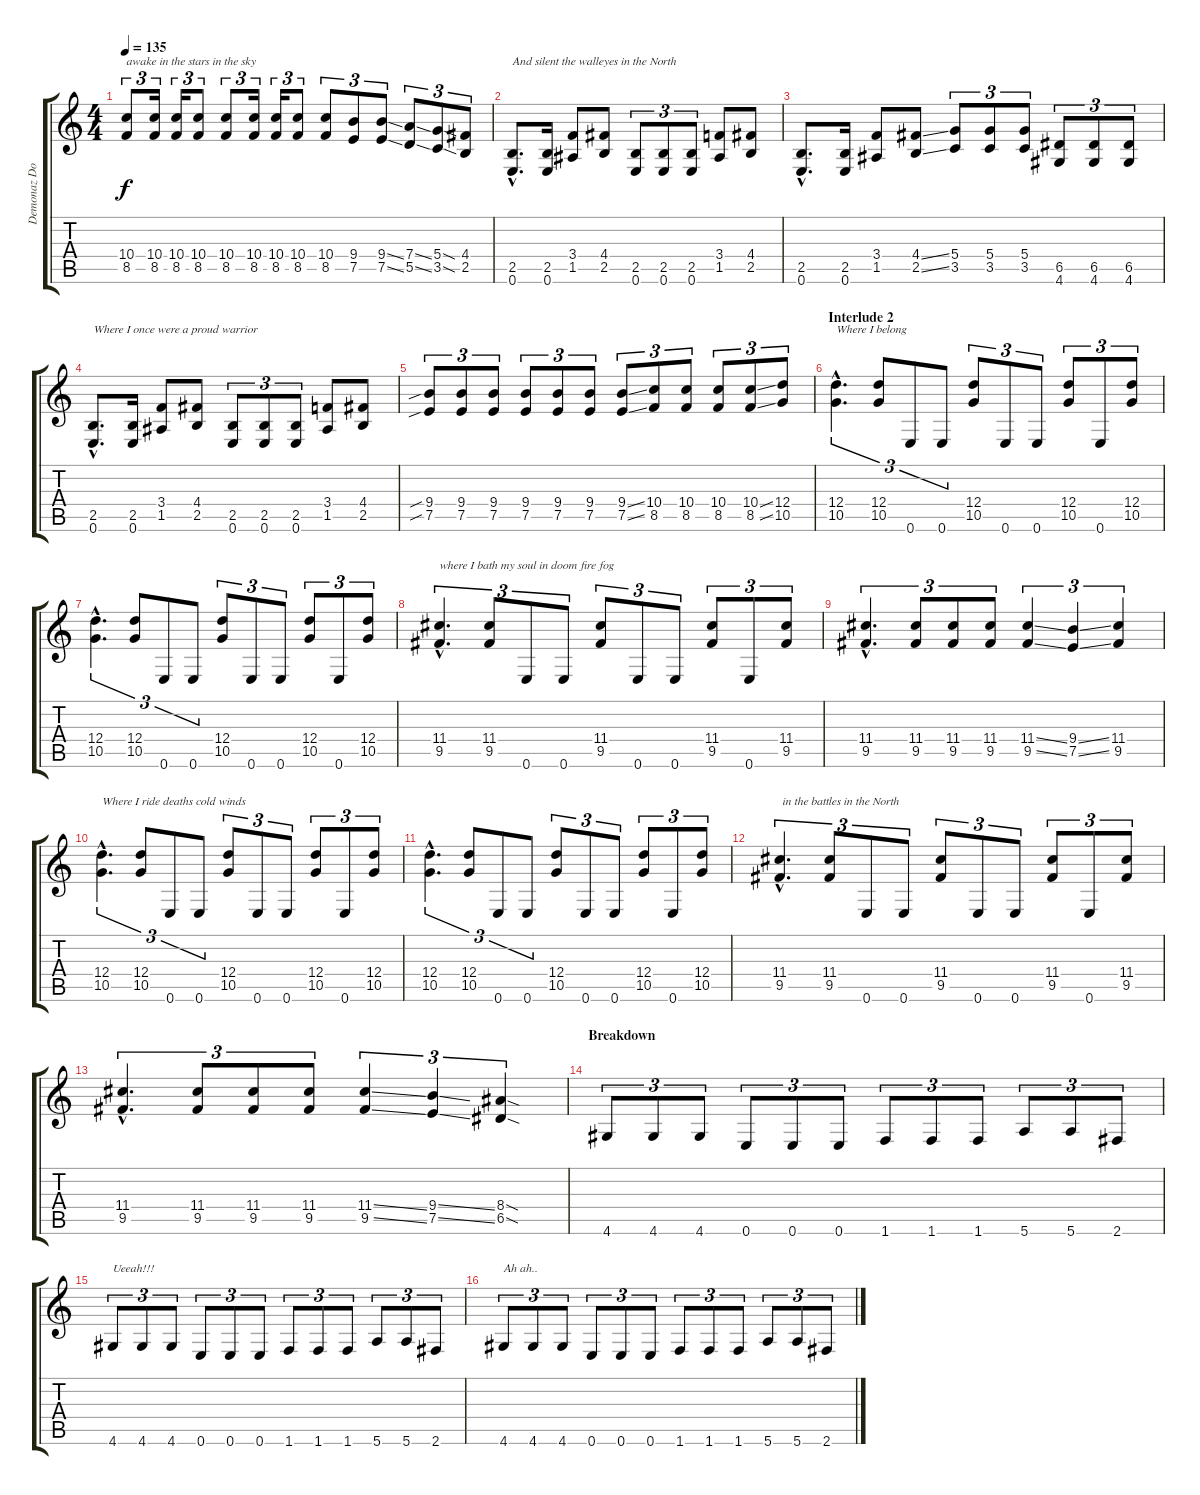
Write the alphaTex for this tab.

\track ("Demonaz Doom Occulta" "Demonaz Do") {instrument distortionguitar}
\staff {score tabs}
\tuning (E4 B3 G3 D3 A2 E2) {hide}
\ts (4 4)
\tempo 135
\clef g2
\ks c
(10.4 8.5).8{tu (3 2) txt "awake in the stars in the sky" dy f} (10.4 8.5).16{tu (3 2)} (10.4 8.5).16{tu (3 2)} (10.4 8.5).8{tu (3 2)} (10.4 8.5).8{tu (3 2)} (10.4 8.5).16{tu (3 2)} (10.4 8.5).16{tu (3 2)} (10.4 8.5).8{tu (3 2)} (10.4 8.5).8{tu (3 2)} (9.4 7.5).8{tu (3 2)} (9.4{ss} 7.5{ss}).8{tu (3 2)} (7.4{ss} 5.5{ss}).8{tu (3 2)} (5.4{sod} 3.5{sod}).8{tu (3 2)} (4.4 2.5).8{tu (3 2)} |
(2.5{hac} 0.6{hac}).8{d txt "And silent the walleyes in the North"} (2.5 0.6).16 (3.4 1.5).8 (4.4 2.5).8 (2.5 0.6).8{tu (3 2)} (2.5 0.6).8{tu (3 2)} (2.5 0.6).8{tu (3 2)} (3.4 1.5).8 (4.4 2.5).8 |
(2.5{hac} 0.6{hac}).8{d} (2.5 0.6).16 (3.4 1.5).8 (4.4{ss} 2.5{ss}).8 (5.4 3.5).8{tu (3 2)} (5.4 3.5).8{tu (3 2)} (5.4 3.5).8{tu (3 2)} (6.5 4.6).8{tu (3 2)} (6.5 4.6).8{tu (3 2)} (6.5 4.6).8{tu (3 2)} |
(2.5{hac} 0.6{hac}).8{d txt "Where I once were a proud warrior"} (2.5 0.6).16 (3.4 1.5).8 (4.4 2.5).8 (2.5 0.6).8{tu (3 2)} (2.5 0.6).8{tu (3 2)} (2.5 0.6).8{tu (3 2)} (3.4 1.5).8 (4.4 2.5).8 |
(9.4{sib} 7.5{sib}).8{tu (3 2)} (9.4 7.5).8{tu (3 2)} (9.4 7.5).8{tu (3 2)} (9.4 7.5).8{tu (3 2)} (9.4 7.5).8{tu (3 2)} (9.4 7.5).8{tu (3 2)} (9.4{ss} 7.5{ss}).8{tu (3 2)} (10.4 8.5).8{tu (3 2)} (10.4 8.5).8{tu (3 2)} (10.4 8.5).8{tu (3 2)} (10.4{ss} 8.5{ss}).8{tu (3 2)} (12.4 10.5).8{tu (3 2)} |
\section ("" "Interlude 2")
(12.4{hac} 10.5{hac}).4{d tu (3 2) txt "Where I belong"} (12.4 10.5).8{tu (3 2)} 0.6.8{tu (3 2)} 0.6.8{tu (3 2)} (12.4 10.5).8{tu (3 2)} 0.6.8{tu (3 2)} 0.6.8{tu (3 2)} (12.4 10.5).8{tu (3 2)} 0.6.8{tu (3 2)} (12.4 10.5).8{tu (3 2)} |
(12.4{hac} 10.5{hac}).4{d tu (3 2)} (12.4 10.5).8{tu (3 2)} 0.6.8{tu (3 2)} 0.6.8{tu (3 2)} (12.4 10.5).8{tu (3 2)} 0.6.8{tu (3 2)} 0.6.8{tu (3 2)} (12.4 10.5).8{tu (3 2)} 0.6.8{tu (3 2)} (12.4 10.5).8{tu (3 2)} |
(11.4{hac} 9.5{hac}).4{d tu (3 2) txt "where I bath my soul in doom fire fog"} (11.4 9.5).8{tu (3 2)} 0.6.8{tu (3 2)} 0.6.8{tu (3 2)} (11.4 9.5).8{tu (3 2)} 0.6.8{tu (3 2)} 0.6.8{tu (3 2)} (11.4 9.5).8{tu (3 2)} 0.6.8{tu (3 2)} (11.4 9.5).8{tu (3 2)} |
(11.4{hac} 9.5{hac}).4{d tu (3 2)} (11.4 9.5).8{tu (3 2)} (11.4 9.5).8{tu (3 2)} (11.4 9.5).8{tu (3 2)} (11.4{ss} 9.5{ss}).4{tu (3 2)} (9.4{ss} 7.5{ss}).4{tu (3 2)} (11.4 9.5).4{tu (3 2)} |
(12.4{hac} 10.5{hac}).4{d tu (3 2) txt "Where I ride deaths cold winds"} (12.4 10.5).8{tu (3 2)} 0.6.8{tu (3 2)} 0.6.8{tu (3 2)} (12.4 10.5).8{tu (3 2)} 0.6.8{tu (3 2)} 0.6.8{tu (3 2)} (12.4 10.5).8{tu (3 2)} 0.6.8{tu (3 2)} (12.4 10.5).8{tu (3 2)} |
(12.4{hac} 10.5{hac}).4{d tu (3 2)} (12.4 10.5).8{tu (3 2)} 0.6.8{tu (3 2)} 0.6.8{tu (3 2)} (12.4 10.5).8{tu (3 2)} 0.6.8{tu (3 2)} 0.6.8{tu (3 2)} (12.4 10.5).8{tu (3 2)} 0.6.8{tu (3 2)} (12.4 10.5).8{tu (3 2)} |
(11.4{hac} 9.5{hac}).4{d tu (3 2) txt " in the battles in the North"} (11.4 9.5).8{tu (3 2)} 0.6.8{tu (3 2)} 0.6.8{tu (3 2)} (11.4 9.5).8{tu (3 2)} 0.6.8{tu (3 2)} 0.6.8{tu (3 2)} (11.4 9.5).8{tu (3 2)} 0.6.8{tu (3 2)} (11.4 9.5).8{tu (3 2)} |
(11.4{hac} 9.5{hac}).4{d tu (3 2)} (11.4 9.5).8{tu (3 2)} (11.4 9.5).8{tu (3 2)} (11.4 9.5).8{tu (3 2)} (11.4{ss} 9.5{ss}).4{tu (3 2)} (9.4{ss} 7.5{ss}).4{tu (3 2)} (8.4{sod} 6.5{sod}).4{tu (3 2)} |
\section ("" "Breakdown")
4.6.8{tu (3 2)} 4.6.8{tu (3 2)} 4.6.8{tu (3 2)} 0.6.8{tu (3 2)} 0.6.8{tu (3 2)} 0.6.8{tu (3 2)} 1.6.8{tu (3 2)} 1.6.8{tu (3 2)} 1.6.8{tu (3 2)} 5.6.8{tu (3 2)} 5.6.8{tu (3 2)} 2.6.8{tu (3 2)} |
4.6.8{tu (3 2) txt "Ueeah!!!"} 4.6.8{tu (3 2)} 4.6.8{tu (3 2)} 0.6.8{tu (3 2)} 0.6.8{tu (3 2)} 0.6.8{tu (3 2)} 1.6.8{tu (3 2)} 1.6.8{tu (3 2)} 1.6.8{tu (3 2)} 5.6.8{tu (3 2)} 5.6.8{tu (3 2)} 2.6.8{tu (3 2)} |
4.6.8{tu (3 2) txt "Ah ah.."} 4.6.8{tu (3 2)} 4.6.8{tu (3 2)} 0.6.8{tu (3 2)} 0.6.8{tu (3 2)} 0.6.8{tu (3 2)} 1.6.8{tu (3 2)} 1.6.8{tu (3 2)} 1.6.8{tu (3 2)} 5.6.8{tu (3 2)} 5.6.8{tu (3 2)} 2.6.8{tu (3 2)}
